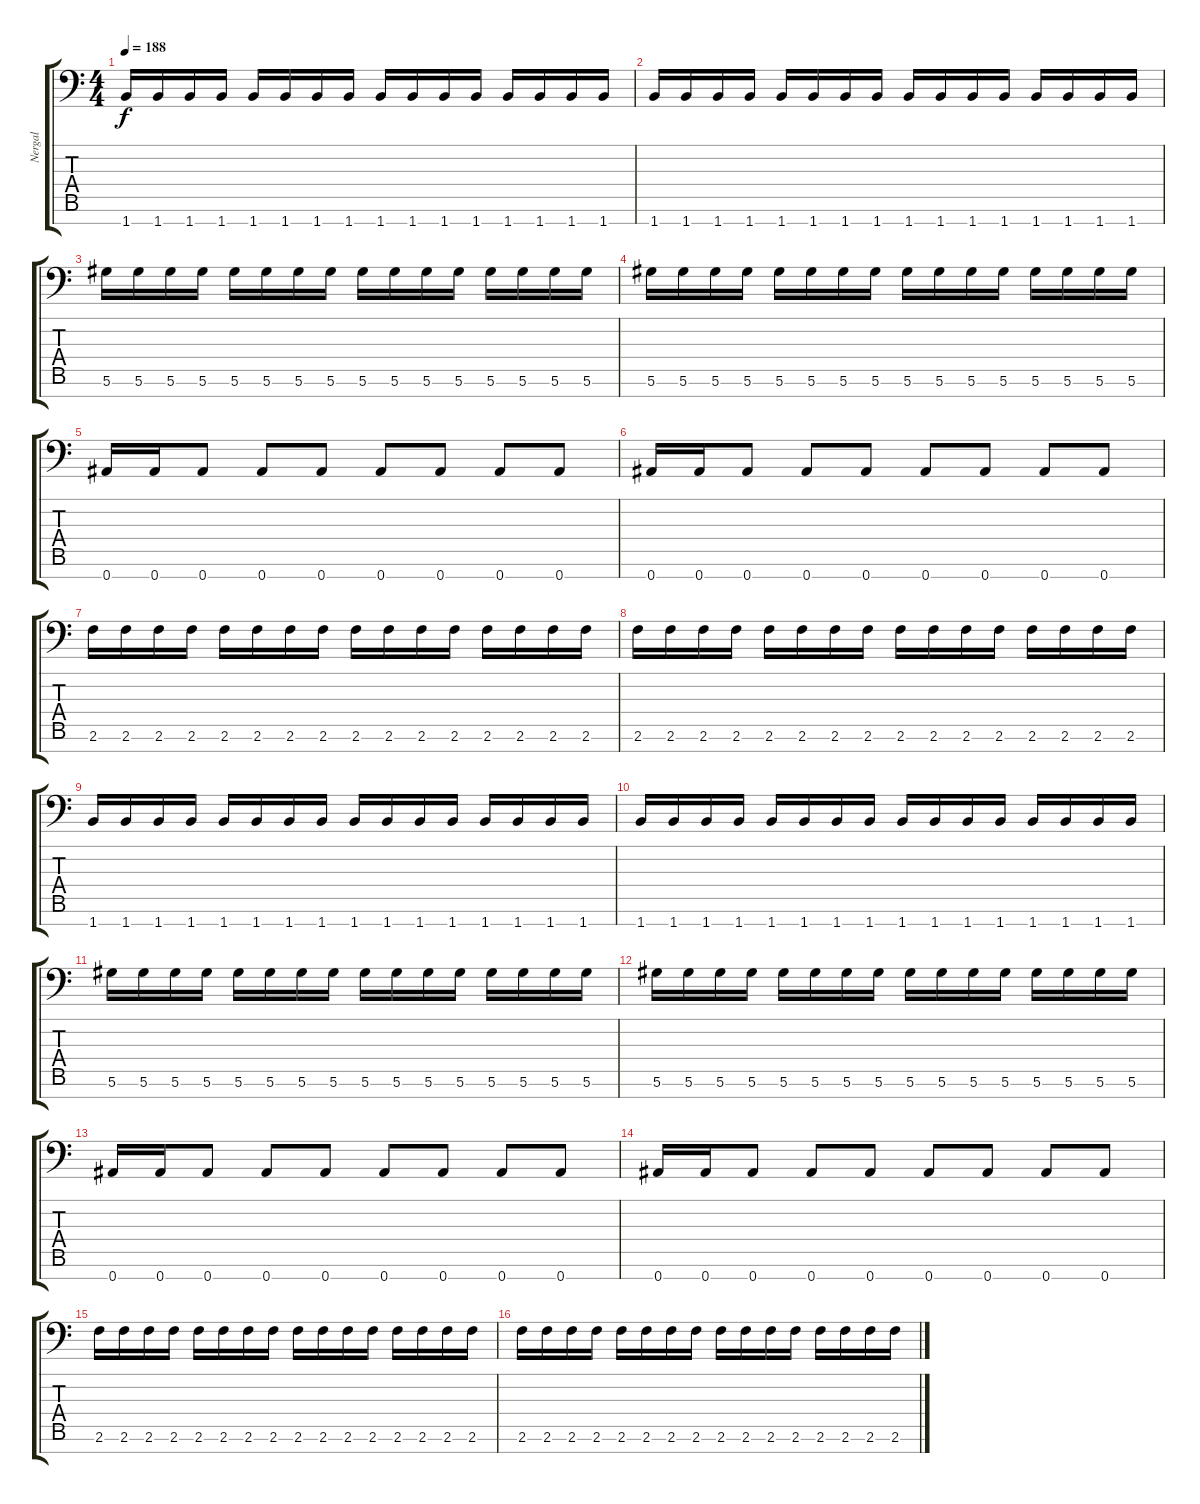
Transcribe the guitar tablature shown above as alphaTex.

\track ("Nergal" "Nergal") {instrument distortionguitar}
\staff {score tabs}
\tuning (Eb4 Bb3 Gb3 Db3 Ab2 Eb2 Bb1) {hide}
\ts (4 4)
\tempo 188
\clef f4
\ks c
1.7.16{dy f} 1.7.16 1.7.16 1.7.16 1.7.16 1.7.16 1.7.16 1.7.16 1.7.16 1.7.16 1.7.16 1.7.16 1.7.16 1.7.16 1.7.16 1.7.16 |
1.7.16 1.7.16 1.7.16 1.7.16 1.7.16 1.7.16 1.7.16 1.7.16 1.7.16 1.7.16 1.7.16 1.7.16 1.7.16 1.7.16 1.7.16 1.7.16 |
5.6.16 5.6.16 5.6.16 5.6.16 5.6.16 5.6.16 5.6.16 5.6.16 5.6.16 5.6.16 5.6.16 5.6.16 5.6.16 5.6.16 5.6.16 5.6.16 |
5.6.16 5.6.16 5.6.16 5.6.16 5.6.16 5.6.16 5.6.16 5.6.16 5.6.16 5.6.16 5.6.16 5.6.16 5.6.16 5.6.16 5.6.16 5.6.16 |
0.7.16 0.7.16 0.7.8 0.7.8 0.7.8 0.7.8 0.7.8 0.7.8 0.7.8 |
0.7.16 0.7.16 0.7.8 0.7.8 0.7.8 0.7.8 0.7.8 0.7.8 0.7.8 |
2.6.16 2.6.16 2.6.16 2.6.16 2.6.16 2.6.16 2.6.16 2.6.16 2.6.16 2.6.16 2.6.16 2.6.16 2.6.16 2.6.16 2.6.16 2.6.16 |
2.6.16 2.6.16 2.6.16 2.6.16 2.6.16 2.6.16 2.6.16 2.6.16 2.6.16 2.6.16 2.6.16 2.6.16 2.6.16 2.6.16 2.6.16 2.6.16 |
1.7.16 1.7.16 1.7.16 1.7.16 1.7.16 1.7.16 1.7.16 1.7.16 1.7.16 1.7.16 1.7.16 1.7.16 1.7.16 1.7.16 1.7.16 1.7.16 |
1.7.16 1.7.16 1.7.16 1.7.16 1.7.16 1.7.16 1.7.16 1.7.16 1.7.16 1.7.16 1.7.16 1.7.16 1.7.16 1.7.16 1.7.16 1.7.16 |
5.6.16 5.6.16 5.6.16 5.6.16 5.6.16 5.6.16 5.6.16 5.6.16 5.6.16 5.6.16 5.6.16 5.6.16 5.6.16 5.6.16 5.6.16 5.6.16 |
5.6.16 5.6.16 5.6.16 5.6.16 5.6.16 5.6.16 5.6.16 5.6.16 5.6.16 5.6.16 5.6.16 5.6.16 5.6.16 5.6.16 5.6.16 5.6.16 |
0.7.16 0.7.16 0.7.8 0.7.8 0.7.8 0.7.8 0.7.8 0.7.8 0.7.8 |
0.7.16 0.7.16 0.7.8 0.7.8 0.7.8 0.7.8 0.7.8 0.7.8 0.7.8 |
2.6.16 2.6.16 2.6.16 2.6.16 2.6.16 2.6.16 2.6.16 2.6.16 2.6.16 2.6.16 2.6.16 2.6.16 2.6.16 2.6.16 2.6.16 2.6.16 |
2.6.16 2.6.16 2.6.16 2.6.16 2.6.16 2.6.16 2.6.16 2.6.16 2.6.16 2.6.16 2.6.16 2.6.16 2.6.16 2.6.16 2.6.16 2.6.16
